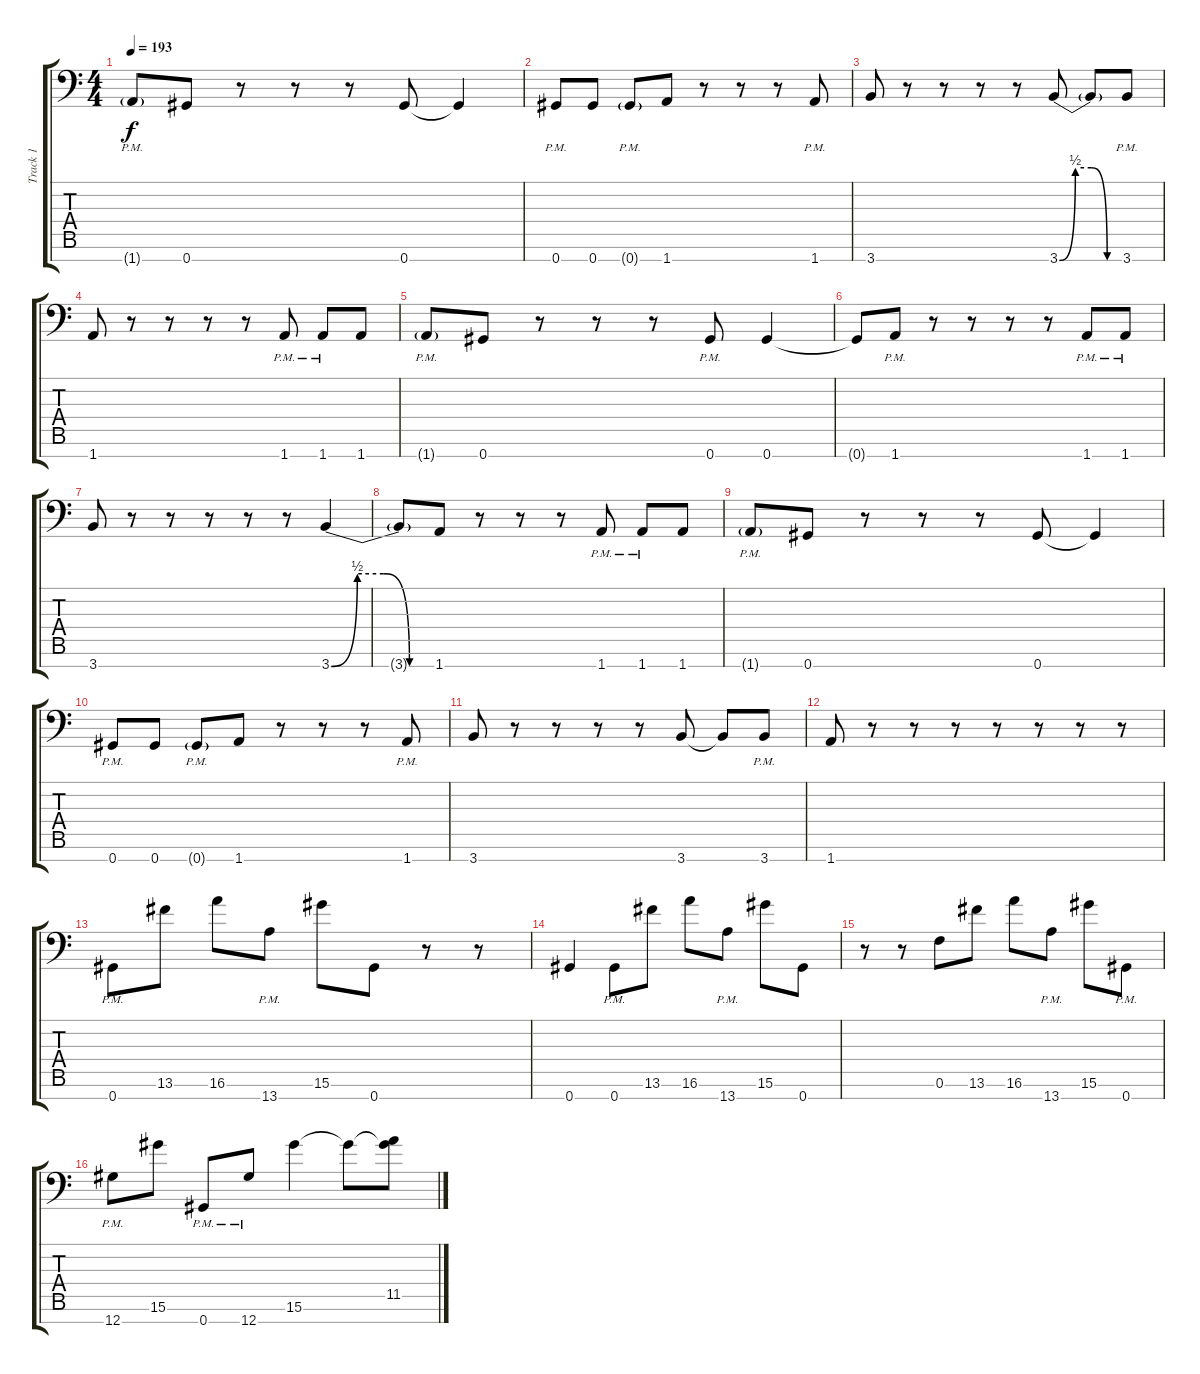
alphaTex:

\track ("Track 1" "Track 1") {instrument distortionguitar}
\staff {score tabs}
\tuning (Eb4 Bb3 F3 Eb3 Bb2 F2 Ab1) {hide}
\ts (4 4)
\tempo 193
\clef f4
\ks c
1.7{g pm}.8{dy f} 0.7.8 r.8 r.8 r.8 0.7.8 0.7{t}.4 |
0.7{pm}.8 0.7.8 0.7{g pm}.8 1.7.8 r.8 r.8 r.8 1.7{pm}.8 |
3.7.8 r.8 r.8 r.8 r.8 3.7{be (custom 0 0 15 2 30 2 45 0 60 0)}.8 3.7{t}.8 3.7{pm}.8 |
1.7.8 r.8 r.8 r.8 r.8 1.7{pm}.8 1.7{pm}.8 1.7.8 |
1.7{g pm}.8 0.7.8 r.8 r.8 r.8 0.7{pm}.8 0.7.4 |
0.7{t}.8 1.7{pm}.8 r.8 r.8 r.8 r.8 1.7{pm}.8 1.7{pm}.8 |
3.7.8 r.8 r.8 r.8 r.8 r.8 3.7{be (custom 0 0 15 2 30 2 45 0 60 0)}.4 |
3.7{t}.8 1.7.8 r.8 r.8 r.8 1.7{pm}.8 1.7{pm}.8 1.7.8 |
1.7{g pm}.8 0.7.8 r.8 r.8 r.8 0.7.8 0.7{t}.4 |
0.7{pm}.8 0.7.8 0.7{g pm}.8 1.7.8 r.8 r.8 r.8 1.7{pm}.8 |
3.7.8 r.8 r.8 r.8 r.8 3.7.8 3.7{t}.8 3.7{pm}.8 |
1.7.8 r.8 r.8 r.8 r.8 r.8 r.8 r.8 |
0.7{pm}.8 13.6.8 16.6.8 13.7{pm}.8 15.6.8 0.7.8 r.8 r.8 |
0.7.4 0.7{pm}.8 13.6.8 16.6.8 13.7{pm}.8 15.6.8 0.7.8 |
r.8 r.8 0.6.8 13.6.8 16.6.8 13.7{pm}.8 15.6.8 0.7{pm}.8 |
12.7{pm}.8 15.6.8 0.7{pm}.8 12.7{pm}.8 15.6.4 15.6{t}.8 (11.5 15.6{t}).8
